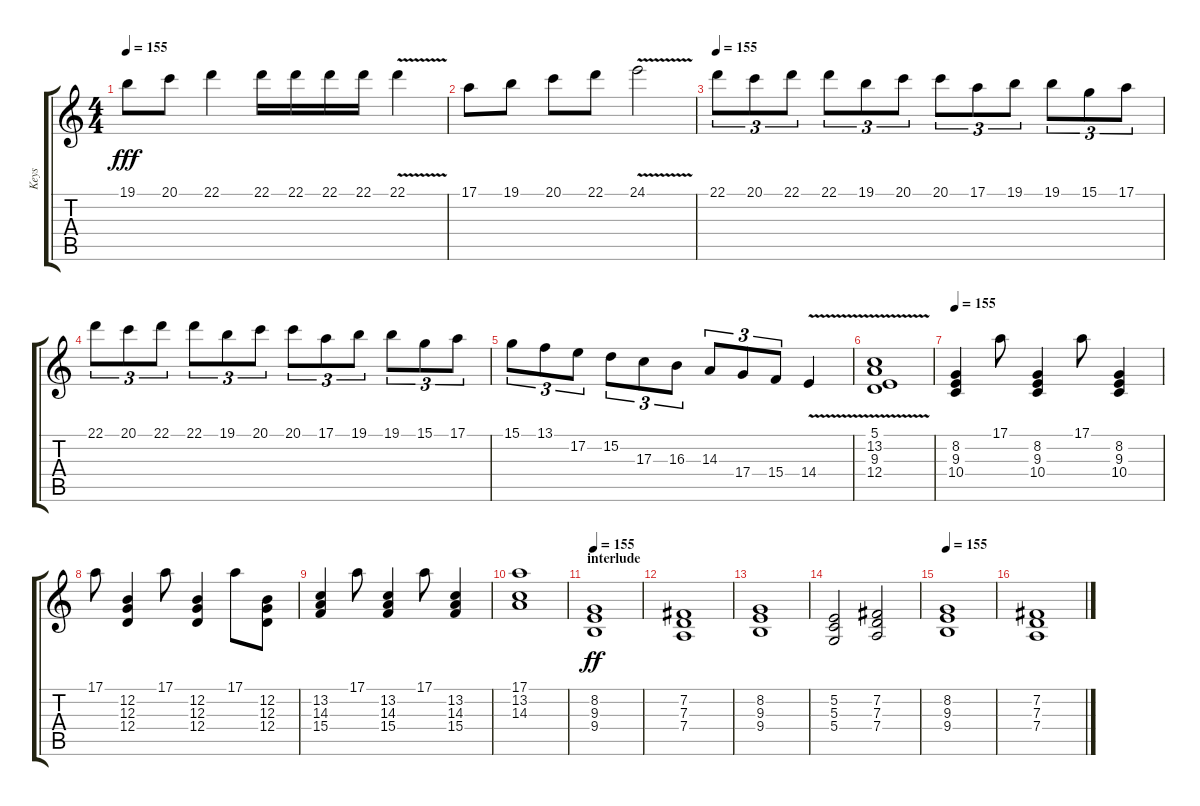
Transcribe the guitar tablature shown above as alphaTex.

\track ("Keys" "Keys") {instrument synthstrings1}
\staff {score tabs}
\tuning (E4 B3 G3 D3 A2 E2) {hide}
\ts (4 4)
\tempo 155
\clef g2
\ks c
19.1.8{dy fff} 20.1.8 22.1.4 22.1.16 22.1.16 22.1.16 22.1.16 22.1{v}.4 |
17.1.8 19.1.8 20.1.8 22.1.8 24.1{v}.2 |
\tempo 155
22.1.8{tu (3 2)} 20.1.8{tu (3 2)} 22.1.8{tu (3 2)} 22.1.8{tu (3 2)} 19.1.8{tu (3 2)} 20.1.8{tu (3 2)} 20.1.8{tu (3 2)} 17.1.8{tu (3 2)} 19.1.8{tu (3 2)} 19.1.8{tu (3 2)} 15.1.8{tu (3 2)} 17.1.8{tu (3 2)} |
22.1.8{tu (3 2)} 20.1.8{tu (3 2)} 22.1.8{tu (3 2)} 22.1.8{tu (3 2)} 19.1.8{tu (3 2)} 20.1.8{tu (3 2)} 20.1.8{tu (3 2)} 17.1.8{tu (3 2)} 19.1.8{tu (3 2)} 19.1.8{tu (3 2)} 15.1.8{tu (3 2)} 17.1.8{tu (3 2)} |
15.1.8{tu (3 2)} 13.1.8{tu (3 2)} 17.2.8{tu (3 2)} 15.2.8{tu (3 2)} 17.3.8{tu (3 2)} 16.3.8{tu (3 2)} 14.3.8{tu (3 2)} 17.4.8{tu (3 2)} 15.4.8{tu (3 2)} 14.4{v}.4 |
(5.1{v} 13.2 9.3 12.4).1 |
\tempo 155
(8.2 9.3 10.4).4 17.1.8 (8.2 9.3 10.4).4 17.1.8 (8.2 9.3 10.4).4 |
17.1.8 (12.2 12.3 12.4).4 17.1.8 (12.2 12.3 12.4).4 17.1.8 (12.2 12.3 12.4).8 |
(13.2 14.3 15.4).4 17.1.8 (13.2 14.3 15.4).4 17.1.8 (13.2 14.3 15.4).4 |
(17.1 13.2 14.3).1 |
\section ("" "interlude")
\tempo 155
(8.2 9.3 9.4).1{dy ff volume 11 instrument synthstrings1} |
(7.2 7.3 7.4).1 |
(8.2 9.3 9.4).1 |
(5.2 5.3 5.4).2 (7.2 7.3 7.4).2 |
\tempo 155
(8.2 9.3 9.4).1{volume 11 instrument synthstrings1} |
(7.2 7.3 7.4).1
